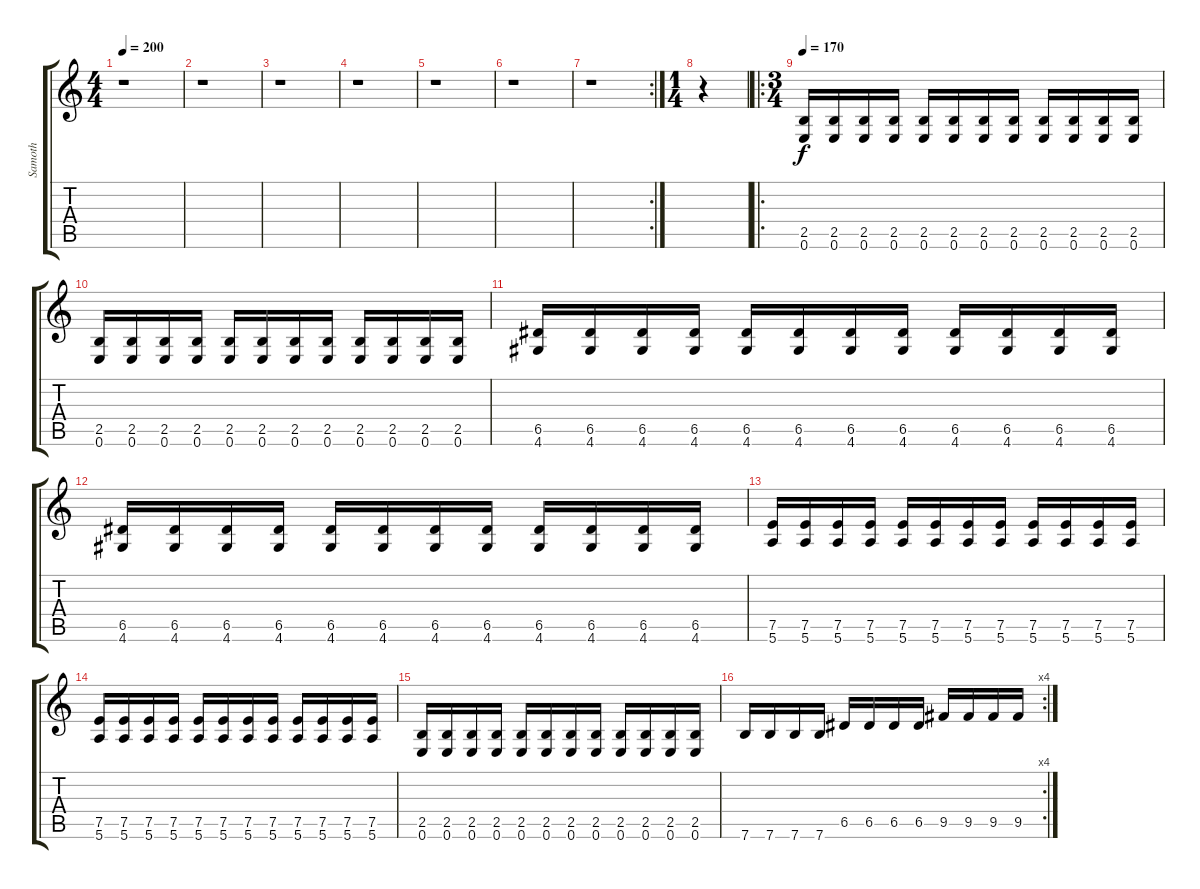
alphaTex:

\track ("Samoth" "Samoth") {instrument distortionguitar}
\staff {score tabs}
\tuning (E4 B3 G3 D3 A2 E2) {hide}
\ts (4 4)
\tempo 200
\clef g2
\ks c
r.1{dy f} |
r.1 |
r.1 |
r.1 |
r.1 |
r.1 |
\rc 2
r.1 |
\ts (1 4)
r.4 |
\ro
\ts (3 4)
\tempo 170
(2.5 0.6).16 (2.5 0.6).16 (2.5 0.6).16 (2.5 0.6).16 (2.5 0.6).16 (2.5 0.6).16 (2.5 0.6).16 (2.5 0.6).16 (2.5 0.6).16 (2.5 0.6).16 (2.5 0.6).16 (2.5 0.6).16 |
(2.5 0.6).16 (2.5 0.6).16 (2.5 0.6).16 (2.5 0.6).16 (2.5 0.6).16 (2.5 0.6).16 (2.5 0.6).16 (2.5 0.6).16 (2.5 0.6).16 (2.5 0.6).16 (2.5 0.6).16 (2.5 0.6).16 |
(6.5 4.6).16 (6.5 4.6).16 (6.5 4.6).16 (6.5 4.6).16 (6.5 4.6).16 (6.5 4.6).16 (6.5 4.6).16 (6.5 4.6).16 (6.5 4.6).16 (6.5 4.6).16 (6.5 4.6).16 (6.5 4.6).16 |
(6.5 4.6).16 (6.5 4.6).16 (6.5 4.6).16 (6.5 4.6).16 (6.5 4.6).16 (6.5 4.6).16 (6.5 4.6).16 (6.5 4.6).16 (6.5 4.6).16 (6.5 4.6).16 (6.5 4.6).16 (6.5 4.6).16 |
(7.5 5.6).16 (7.5 5.6).16 (7.5 5.6).16 (7.5 5.6).16 (7.5 5.6).16 (7.5 5.6).16 (7.5 5.6).16 (7.5 5.6).16 (7.5 5.6).16 (7.5 5.6).16 (7.5 5.6).16 (7.5 5.6).16 |
(7.5 5.6).16 (7.5 5.6).16 (7.5 5.6).16 (7.5 5.6).16 (7.5 5.6).16 (7.5 5.6).16 (7.5 5.6).16 (7.5 5.6).16 (7.5 5.6).16 (7.5 5.6).16 (7.5 5.6).16 (7.5 5.6).16 |
(2.5 0.6).16 (2.5 0.6).16 (2.5 0.6).16 (2.5 0.6).16 (2.5 0.6).16 (2.5 0.6).16 (2.5 0.6).16 (2.5 0.6).16 (2.5 0.6).16 (2.5 0.6).16 (2.5 0.6).16 (2.5 0.6).16 |
\rc 4
7.6.16 7.6.16 7.6.16 7.6.16 6.5.16 6.5.16 6.5.16 6.5.16 9.5.16 9.5.16 9.5.16 9.5.16
